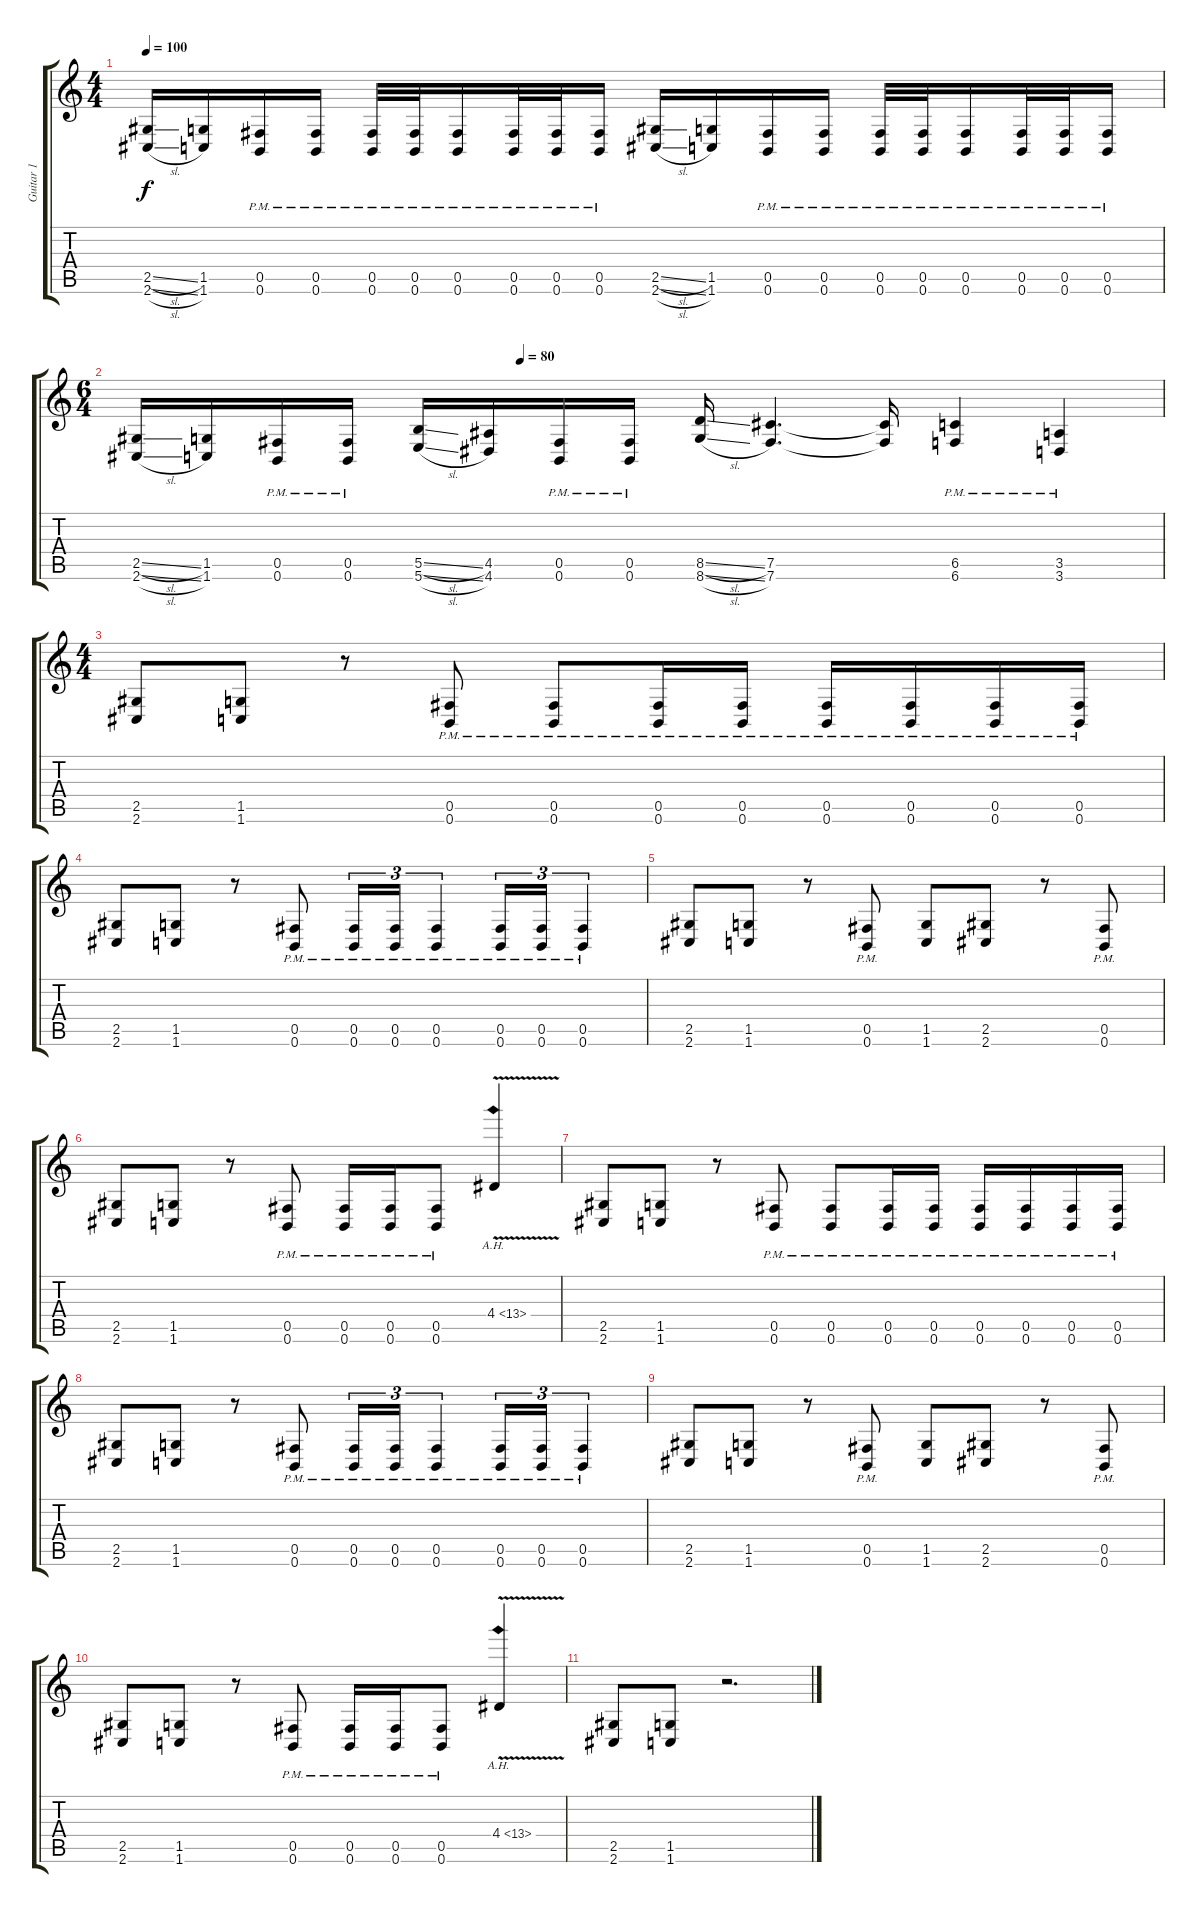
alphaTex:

\track ("Guitar 1" "Guitar 1") {instrument distortionguitar}
\staff {score tabs}
\tuning (Db4 Ab3 E3 B2 Gb2 B1) {hide}
\ts (4 4)
\tempo 100
\clef g2
\ks c
(2.5{sl} 2.6{sl}).16{dy f} (1.5 1.6).16 (0.5{pm} 0.6{pm}).16 (0.5{pm} 0.6{pm}).16 (0.5{pm} 0.6{pm}).32 (0.5{pm} 0.6{pm}).32 (0.5{pm} 0.6{pm}).16 (0.5{pm} 0.6{pm}).32 (0.5{pm} 0.6{pm}).32 (0.5{pm} 0.6{pm}).16 (2.5{sl} 2.6{sl}).16 (1.5 1.6).16 (0.5{pm} 0.6{pm}).16 (0.5{pm} 0.6{pm}).16 (0.5{pm} 0.6{pm}).32 (0.5{pm} 0.6{pm}).32 (0.5{pm} 0.6{pm}).16 (0.5{pm} 0.6{pm}).32 (0.5{pm} 0.6{pm}).32 (0.5{pm} 0.6{pm}).16 |
\ts (6 4)
\tempo (80 0.375)
(2.5{sl} 2.6{sl}).16 (1.5 1.6).16 (0.5{pm} 0.6{pm}).16 (0.5{pm} 0.6{pm}).16 (5.5{sl} 5.6{sl}).16 (4.5 4.6).16 (0.5{pm} 0.6{pm}).16 (0.5{pm} 0.6{pm}).16 (8.5{sl} 8.6{sl}).16 (7.5 7.6).4{d} (7.5{t} 7.6{t}).16 (6.5{pm} 6.6{pm}).4 (3.5{pm} 3.6{pm}).4 |
\ts (4 4)
(2.5 2.6).8 (1.5 1.6).8 r.8 (0.5{pm} 0.6{pm}).8 (0.5{pm} 0.6{pm}).8 (0.5{pm} 0.6{pm}).16 (0.5{pm} 0.6{pm}).16 (0.5{pm} 0.6{pm}).16 (0.5{pm} 0.6{pm}).16 (0.5{pm} 0.6{pm}).16 (0.5{pm} 0.6{pm}).16 |
(2.5 2.6).8 (1.5 1.6).8 r.8 (0.5{pm} 0.6{pm}).8 (0.5{pm} 0.6{pm}).16{tu (3 2)} (0.5{pm} 0.6{pm}).16{tu (3 2)} (0.5{pm} 0.6{pm}).4{tu (3 2)} (0.5{pm} 0.6{pm}).16{tu (3 2)} (0.5{pm} 0.6{pm}).16{tu (3 2)} (0.5{pm} 0.6{pm}).4{tu (3 2)} |
(2.5 2.6).8 (1.5 1.6).8 r.8 (0.5{pm} 0.6{pm}).8 (1.5 1.6).8 (2.5 2.6).8 r.8 (0.5{pm} 0.6{pm}).8 |
(2.5 2.6).8 (1.5 1.6).8 r.8 (0.5{pm} 0.6{pm}).8 (0.5{pm} 0.6{pm}).16 (0.5{pm} 0.6{pm}).16 (0.5{pm} 0.6{pm}).8 4.4{ah 9 v}.4 |
(2.5 2.6).8 (1.5 1.6).8 r.8 (0.5{pm} 0.6{pm}).8 (0.5{pm} 0.6{pm}).8 (0.5{pm} 0.6{pm}).16 (0.5{pm} 0.6{pm}).16 (0.5{pm} 0.6{pm}).16 (0.5{pm} 0.6{pm}).16 (0.5{pm} 0.6{pm}).16 (0.5{pm} 0.6{pm}).16 |
(2.5 2.6).8 (1.5 1.6).8 r.8 (0.5{pm} 0.6{pm}).8 (0.5{pm} 0.6{pm}).16{tu (3 2)} (0.5{pm} 0.6{pm}).16{tu (3 2)} (0.5{pm} 0.6{pm}).4{tu (3 2)} (0.5{pm} 0.6{pm}).16{tu (3 2)} (0.5{pm} 0.6{pm}).16{tu (3 2)} (0.5{pm} 0.6{pm}).4{tu (3 2)} |
(2.5 2.6).8 (1.5 1.6).8 r.8 (0.5{pm} 0.6{pm}).8 (1.5 1.6).8 (2.5 2.6).8 r.8 (0.5{pm} 0.6{pm}).8 |
(2.5 2.6).8 (1.5 1.6).8 r.8 (0.5{pm} 0.6{pm}).8 (0.5{pm} 0.6{pm}).16 (0.5{pm} 0.6{pm}).16 (0.5{pm} 0.6{pm}).8 4.4{ah 9 v}.4 |
(2.5 2.6).8 (1.5 1.6).8 r.2{d}
